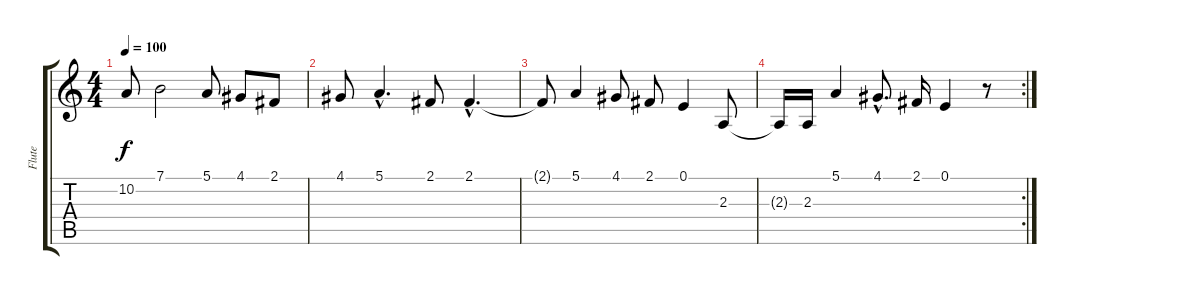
\track ("Flute" "Flute") {instrument flute}
\staff {score tabs}
\tuning (E4 B3 G3 D3 A2 E2) {hide}
\ts (4 4)
\tempo 100
\clef g2
\ks c
10.2{t}.8{dy f} 7.1.2 5.1.8 4.1.8 2.1.8 |
4.1.8 5.1{hac}.4{d} 2.1.8 2.1{hac}.4{d} |
2.1{t}.8 5.1.4 4.1.8 2.1.8 0.1.4 2.3.8 |
\rc 2
2.3{t}.16 2.3.16 5.1.4 4.1{hac}.8{d} 2.1.16 0.1.4 r.8
